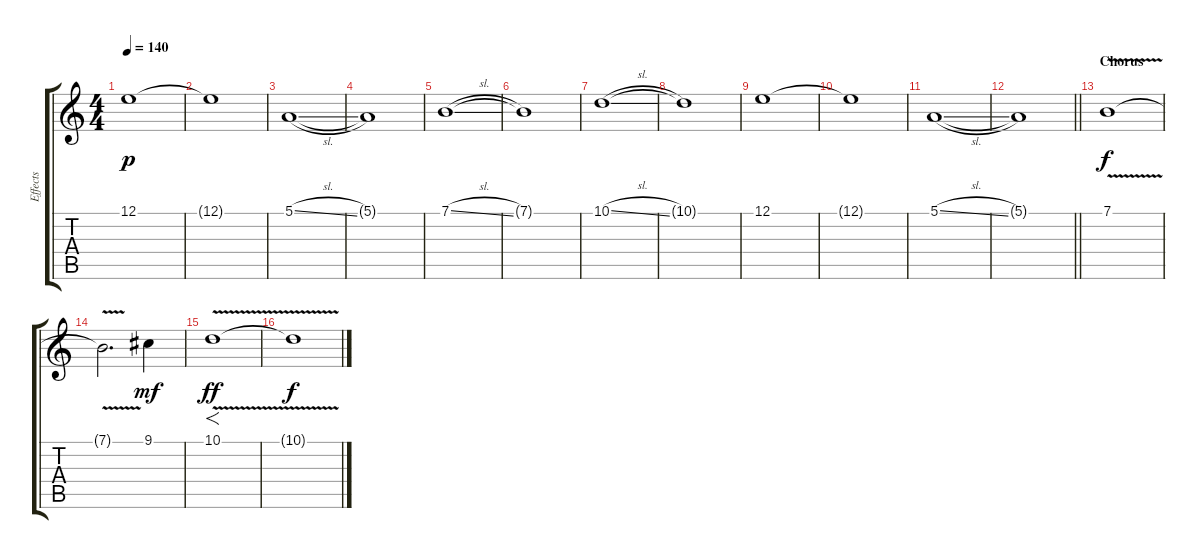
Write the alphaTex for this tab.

\track ("Effects" "Effects") {instrument fx7echoes}
\staff {score tabs}
\tuning (E4 B3 G3 D3 A2 E2) {hide}
\ts (4 4)
\tempo 140
\clef g2
\ks c
12.1.1{dy p} |
12.1{t}.1 |
5.1{sl}.1 |
5.1{t}.1 |
7.1{sl}.1 |
7.1{t}.1 |
10.1{sl}.1 |
10.1{t}.1 |
12.1.1 |
12.1{t}.1 |
5.1{sl}.1 |
\barLineRight lightlight
5.1{t}.1 |
\section ("" "Chorus")
7.1{v}.1{dy f} |
7.1{t}.2{d} 9.1.4{dy mf} |
10.1{v}.1{f dy ff} |
10.1{t}.1{dy f}
